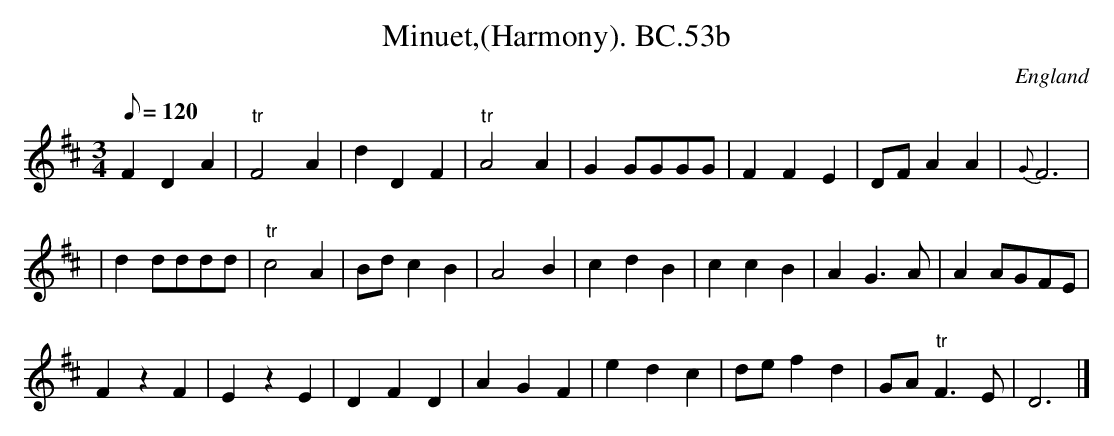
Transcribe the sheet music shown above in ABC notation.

X:1
T:Minuet,(Harmony). BC.53b
M:3/4
L:1/8
Q:120
O:England
K:D
F2 D2 A2 | "tr"F4 A2 | d2 D2 F2 | "tr"A4 A2 | G2 GGGG | F2 F2 E2 | DF A2
 A2 | {G}F6 |!|
d2 dddd | "tr" c4 A2 | Bd c2 B2 | A4 B2 | c2 d2 B2 | c2 c2 B2 | A2 "tr"^
G3 A | A2 AGFE |! F2 z2 F2 | E2 z2 E2 |  D2 F2 D2 | A2 G2 F2 | e2 d2 c2
|
 de f2 d2 | GA "tr"F3 E | D6 |]
